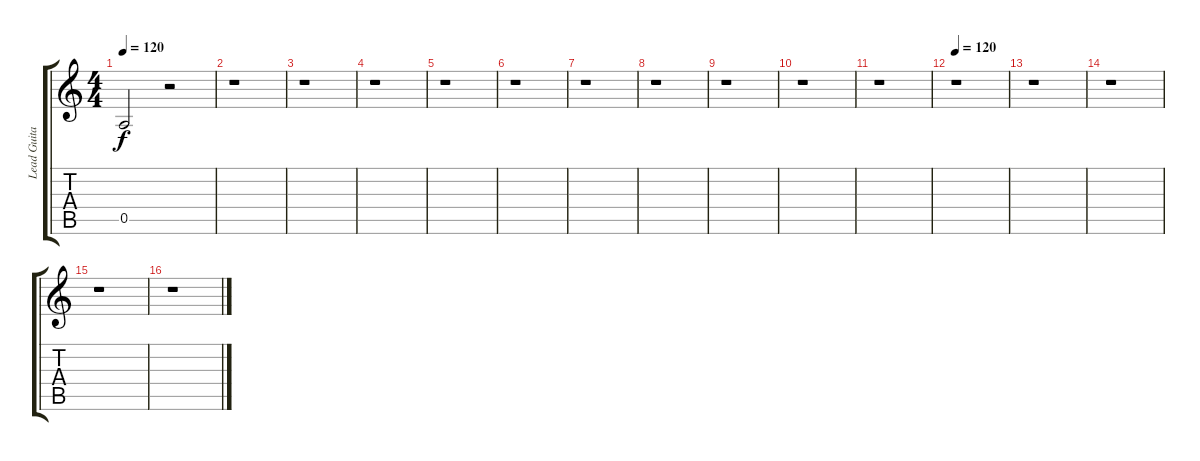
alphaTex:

\track ("Lead Guitar 2" "Lead Guita") {instrument overdrivenguitar}
\staff {score tabs}
\tuning (E4 B3 G3 D3 A2 E2) {hide}
\ts (4 4)
\tempo 120
\clef g2
\ks c
0.5{t}.2{dy f} r.2 |
r.1 |
r.1 |
r.1 |
r.1 |
r.1 |
r.1 |
r.1 |
r.1 |
r.1 |
r.1 |
\tempo 120
r.1 |
r.1 |
r.1 |
r.1 |
r.1
